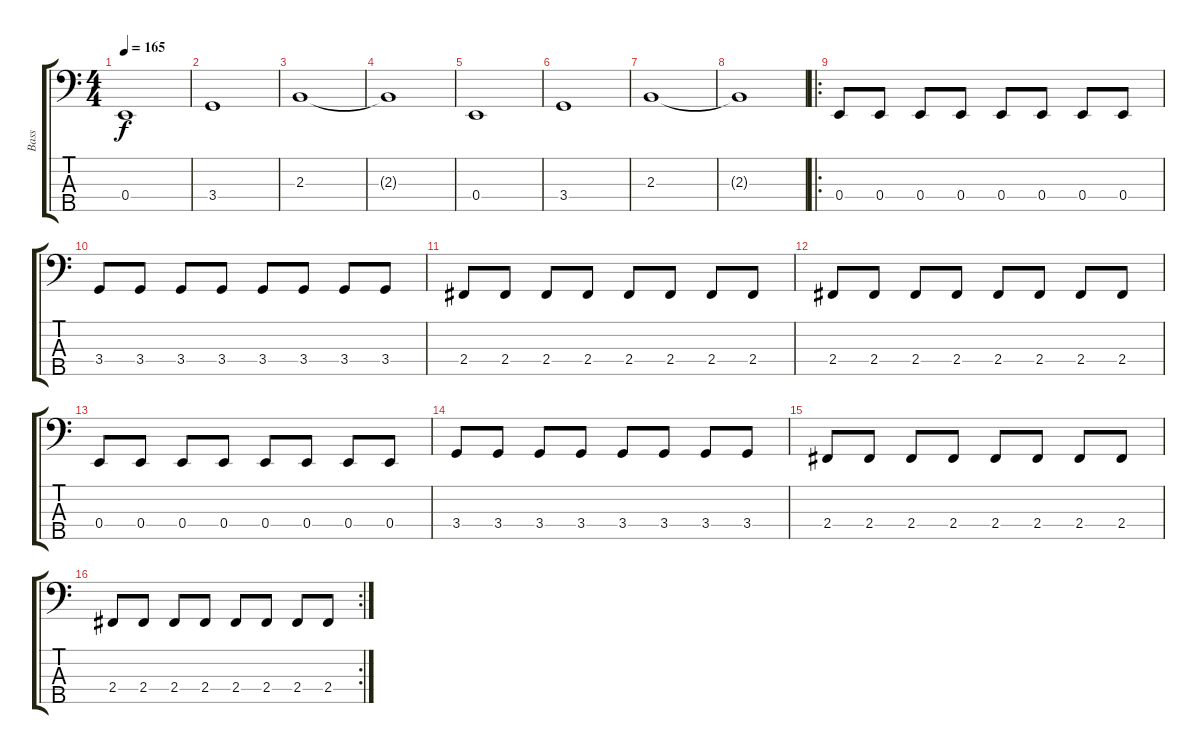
\track ("Bass" "Bass") {instrument electricbassfinger}
\staff {score tabs}
\tuning (G2 D2 A1 E1 B0) {hide}
\ts (4 4)
\tempo 165
\clef f4
\ks c
0.4.1{dy f instrument electricbassfinger} |
3.4.1 |
2.3.1 |
2.3{t}.1 |
0.4.1 |
3.4.1 |
2.3.1 |
2.3{t}.1 |
\ro
0.4.8 0.4.8 0.4.8 0.4.8 0.4.8 0.4.8 0.4.8 0.4.8 |
3.4.8 3.4.8 3.4.8 3.4.8 3.4.8 3.4.8 3.4.8 3.4.8 |
2.4.8 2.4.8 2.4.8 2.4.8 2.4.8 2.4.8 2.4.8 2.4.8 |
2.4.8 2.4.8 2.4.8 2.4.8 2.4.8 2.4.8 2.4.8 2.4.8 |
0.4.8 0.4.8 0.4.8 0.4.8 0.4.8 0.4.8 0.4.8 0.4.8 |
3.4.8 3.4.8 3.4.8 3.4.8 3.4.8 3.4.8 3.4.8 3.4.8 |
2.4.8 2.4.8 2.4.8 2.4.8 2.4.8 2.4.8 2.4.8 2.4.8 |
\rc 2
2.4.8 2.4.8 2.4.8 2.4.8 2.4.8 2.4.8 2.4.8 2.4.8
